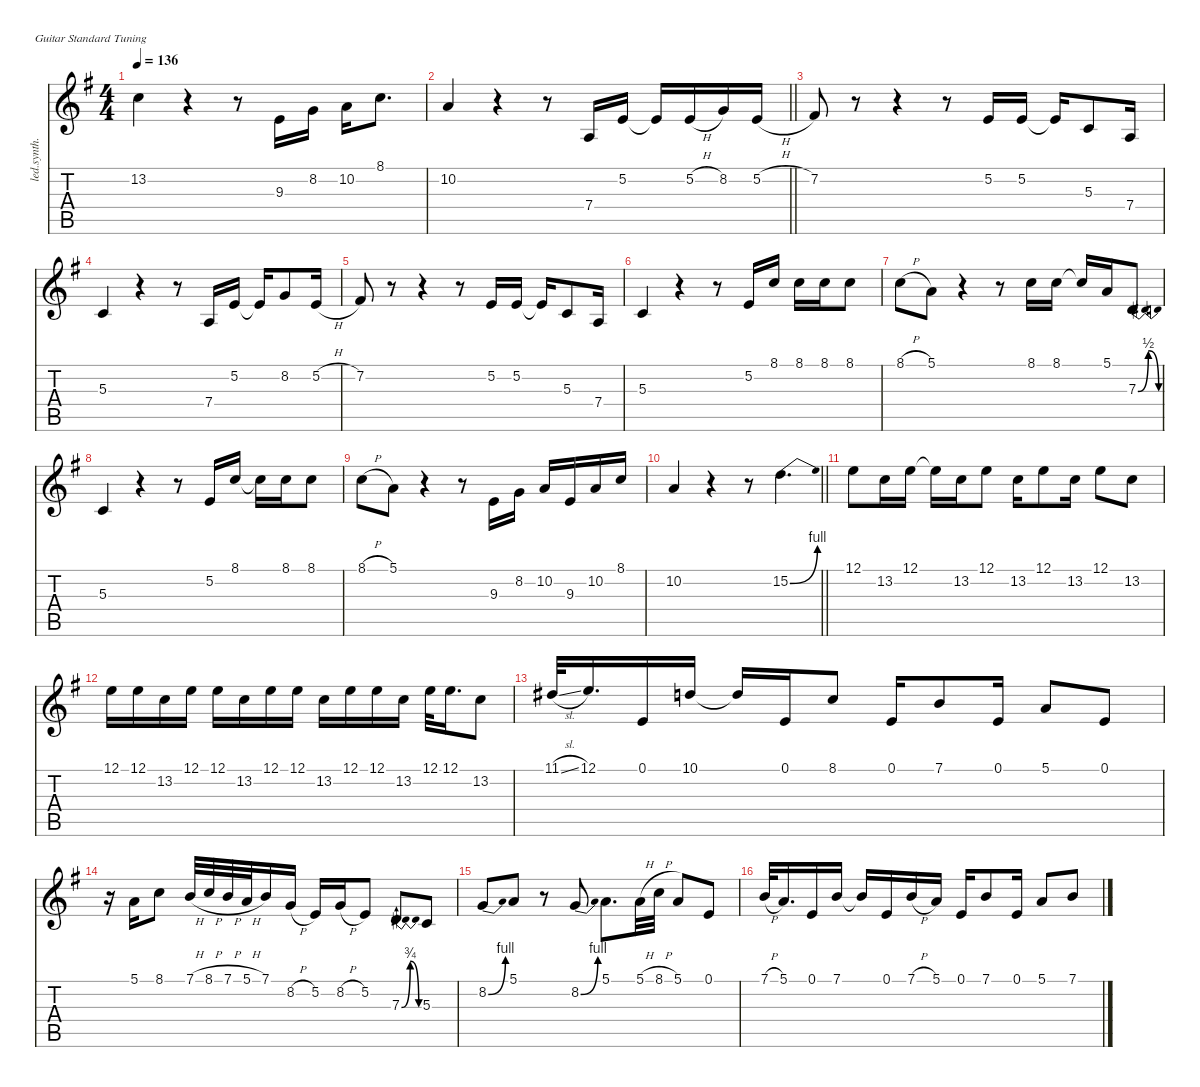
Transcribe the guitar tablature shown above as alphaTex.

\defaultSystemsLayout 4
\hideDynamics
\bracketExtendMode nobrackets
\otherSystemsTrackNameOrientation horizontal
\track ("Gtr 1 Overdub" "led.synth.") {instrument lead8bassandlead}
\staff {score tabs}
\tuning (E4 B3 G3 D3 A2 E2)
\ts (4 4)
\tempo 136
\clef g2
\ks g
13.2{acc forcenatural}.4{dy f beam Down} r.4{beam Down} r.8{beam Down} 9.3{acc forcenatural}.16{beam Up} 8.2{acc forcenatural}.16{beam Up} 10.2{acc forcenatural}.16{beam Down} 8.1{acc forcenatural}.8{d beam Down} |
\barLineRight lightlight
10.2{acc forcenatural}.4{beam Up} r.4{beam Up} r.8{beam Up} 7.4{acc forcenatural}.16{beam Up} 5.2{acc forcenatural}.16{beam Up} 5.2{t acc forcenatural}.16{beam Up} 5.2{h acc forcenatural}.16{beam Up} 8.2{acc forcenatural}.16{beam Up} 5.2{h acc forcenatural}.16{beam Up} |
7.2{acc #}.8{beam Up} r.8{beam Up} r.4{beam Up} r.8{beam Up} 5.2{acc forcenatural}.16{beam Up} 5.2{acc forcenatural}.16{beam Up} 5.2{t acc forcenatural}.16{beam Up} 5.3{acc forcenatural}.8{beam Up} 7.4{acc forcenatural}.16{beam Up} |
5.3{acc forcenatural}.4{beam Up} r.4{beam Up} r.8{beam Up} 7.4{acc forcenatural}.16{beam Up} 5.2{acc forcenatural}.16{beam Up} 5.2{t acc forcenatural}.16{beam Up} 8.2{acc forcenatural}.8{beam Up} 5.2{h acc forcenatural}.16{beam Up} |
7.2{acc #}.8{beam Up} r.8{beam Up} r.4{beam Up} r.8{beam Up} 5.2{acc forcenatural}.16{beam Up} 5.2{acc forcenatural}.16{beam Up} 5.2{t acc forcenatural}.16{beam Up} 5.3{acc forcenatural}.8{beam Up} 7.4{acc forcenatural}.16{beam Up} |
5.3{acc forcenatural}.4{beam Up} r.4{beam Up} r.8{beam Up} 5.2{acc forcenatural}.16{beam Up} 8.1{acc forcenatural}.16{beam Up} 8.1{acc forcenatural}.16{beam Down} 8.1{acc forcenatural}.16{beam Down} 8.1{acc forcenatural}.8{beam Down} |
8.1{h acc forcenatural}.8{beam Down} 5.1{acc forcenatural}.8{beam Down} r.4{beam Down} r.8{beam Down} 8.1{acc forcenatural}.16{beam Down} 8.1{acc forcenatural}.16{beam Down} 8.1{t acc forcenatural}.16{beam Up} 5.1{acc forcenatural}.16{beam Up} 7.3{be (bendrelease 0 0 15 2 30 2 45 0) acc forcenatural}.8{beam Up} |
5.3{acc forcenatural}.4{beam Up} r.4{beam Up} r.8{beam Up} 5.2{acc forcenatural}.16{beam Up} 8.1{acc forcenatural}.16{beam Up} 8.1{t acc forcenatural}.16{beam Down} 8.1{acc forcenatural}.16{beam Down} 8.1{acc forcenatural}.8{beam Down} |
8.1{h acc forcenatural}.8{beam Down} 5.1{acc forcenatural}.8{beam Down} r.4{beam Down} r.8{beam Down} 9.3{acc forcenatural}.16{beam Up} 8.2{acc forcenatural}.16{beam Up} 10.2{acc forcenatural}.16{beam Up} 9.3{acc forcenatural}.16{beam Up} 10.2{acc forcenatural}.16{beam Up} 8.1{acc forcenatural}.16{beam Up} |
\barLineRight lightlight
10.2{acc forcenatural}.4{beam Up} r.4{beam Up} r.8{beam Up} 15.2{be (bend 0 0 30 4) acc forcenatural}.4{d beam Down} |
12.1{acc forcenatural}.8{beam Down} 13.2{acc forcenatural}.16{beam Down} 12.1{acc forcenatural}.16{beam Down} 12.1{t acc forcenatural}.16{beam Down} 13.2{acc forcenatural}.16{beam Down} 12.1{acc forcenatural}.8{beam Down} 13.2{acc forcenatural}.16{beam Down} 12.1{acc forcenatural}.8{beam Down} 13.2{acc forcenatural}.16{beam Down} 12.1{acc forcenatural}.8{beam Down} 13.2{acc forcenatural}.8{beam Down} |
12.1{acc forcenatural}.16{beam Down} 12.1{acc forcenatural}.16{beam Down} 13.2{acc forcenatural}.16{beam Down} 12.1{acc forcenatural}.16{beam Down} 12.1{acc forcenatural}.16{beam Down} 13.2{acc forcenatural}.16{beam Down} 12.1{acc forcenatural}.16{beam Down} 12.1{acc forcenatural}.16{beam Down} 13.2{acc forcenatural}.16{beam Down} 12.1{acc forcenatural}.16{beam Down} 12.1{acc forcenatural}.16{beam Down} 13.2{acc forcenatural}.16{beam Down} 12.1{acc forcenatural}.32{beam Down} 12.1{acc forcenatural}.16{d beam Down} 13.2{acc forcenatural}.8{beam Down} |
11.1{sl acc #}.32{beam Up} 12.1{acc forcenatural}.16{d beam Up} 0.1{acc forcenatural}.16{beam Up} 10.1{acc forcenatural}.16{beam Up} 10.1{t acc forcenatural}.16{beam Up} 0.1{acc forcenatural}.16{beam Up} 8.1{acc forcenatural}.8{beam Up} 0.1{acc forcenatural}.16{beam Up} 7.1{acc forcenatural}.8{beam Up} 0.1{acc forcenatural}.16{beam Up} 5.1{acc forcenatural}.8{beam Up} 0.1{acc forcenatural}.8{beam Up} |
r.16{beam Down} 5.1{acc forcenatural}.16{beam Down} 8.1{acc forcenatural}.8{beam Down} 7.1{h acc forcenatural}.32{beam Up} 8.1{h acc forcenatural}.32{beam Up} 7.1{h acc forcenatural}.32{beam Up} 5.1{h acc forcenatural}.32{beam Up} 7.1{acc forcenatural}.16{beam Up} 8.2{h acc forcenatural}.16{beam Up} 5.2{acc forcenatural}.16{beam Up} 8.2{h acc forcenatural}.16{beam Up} 5.2{acc forcenatural}.8{beam Up} 7.3{be (bendrelease 0 0 15 3 30 3 45 0) acc forcenatural}.8{beam Up} 5.3{acc forcenatural}.8{beam Up} |
8.2{be (bend 0 0 30 4) acc forcenatural}.8{beam Up} 5.1{acc forcenatural}.8{beam Up} r.8{beam Up} 8.2{be (bend 0 0 30 4) acc forcenatural}.8{beam Up} 5.1{acc forcenatural}.8{d beam Down} 5.1{h acc forcenatural}.32{beam Down} 8.1{h acc forcenatural}.32{beam Down} 5.1{acc forcenatural}.8{beam Up} 0.1{acc forcenatural}.8{beam Up} |
7.1{h acc forcenatural}.32{beam Up} 5.1{acc forcenatural}.16{d beam Up} 0.1{acc forcenatural}.16{beam Up} 7.1{acc forcenatural}.16{beam Up} 7.1{t acc forcenatural}.16{beam Up} 0.1{acc forcenatural}.16{beam Up} 7.1{h acc forcenatural}.16{beam Up} 5.1{acc forcenatural}.16{beam Up} 0.1{acc forcenatural}.16{beam Up} 7.1{acc forcenatural}.8{beam Up} 0.1{acc forcenatural}.16{beam Up} 5.1{acc forcenatural}.8{beam Up} 7.1{acc forcenatural}.8{beam Up}
